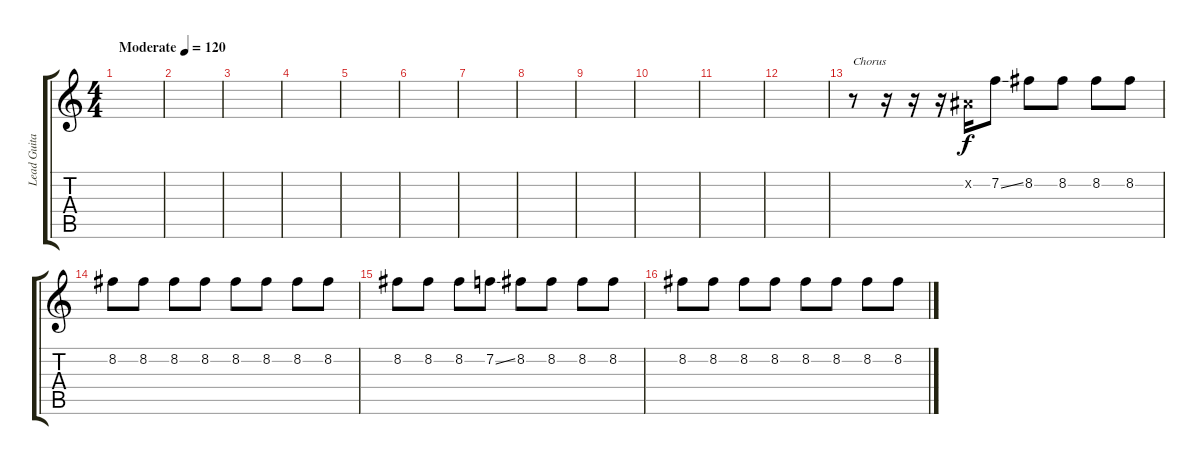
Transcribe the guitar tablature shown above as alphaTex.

\track ("Lead Guitar" "Lead Guita") {instrument distortionguitar}
\staff {score tabs}
\tuning (Eb4 Bb3 Gb3 Db3 Ab2 Eb2) {hide}
\ts (4 4)
\tempo (120 "Moderate")
\clef g2
\ks c
|
|
|
|
|
|
|
|
|
|
|
|
r.8{txt "Chorus"} r.16 r.16 r.16 0.2{x}.16 7.2{ss}.8 8.2.8 8.2.8 8.2.8 8.2.8 |
8.2.8 8.2.8 8.2.8 8.2.8 8.2.8 8.2.8 8.2.8 8.2.8 |
8.2.8 8.2.8 8.2.8 7.2{ss}.8 8.2.8 8.2.8 8.2.8 8.2.8 |
8.2.8 8.2.8 8.2.8 8.2.8 8.2.8 8.2.8 8.2.8 8.2.8
